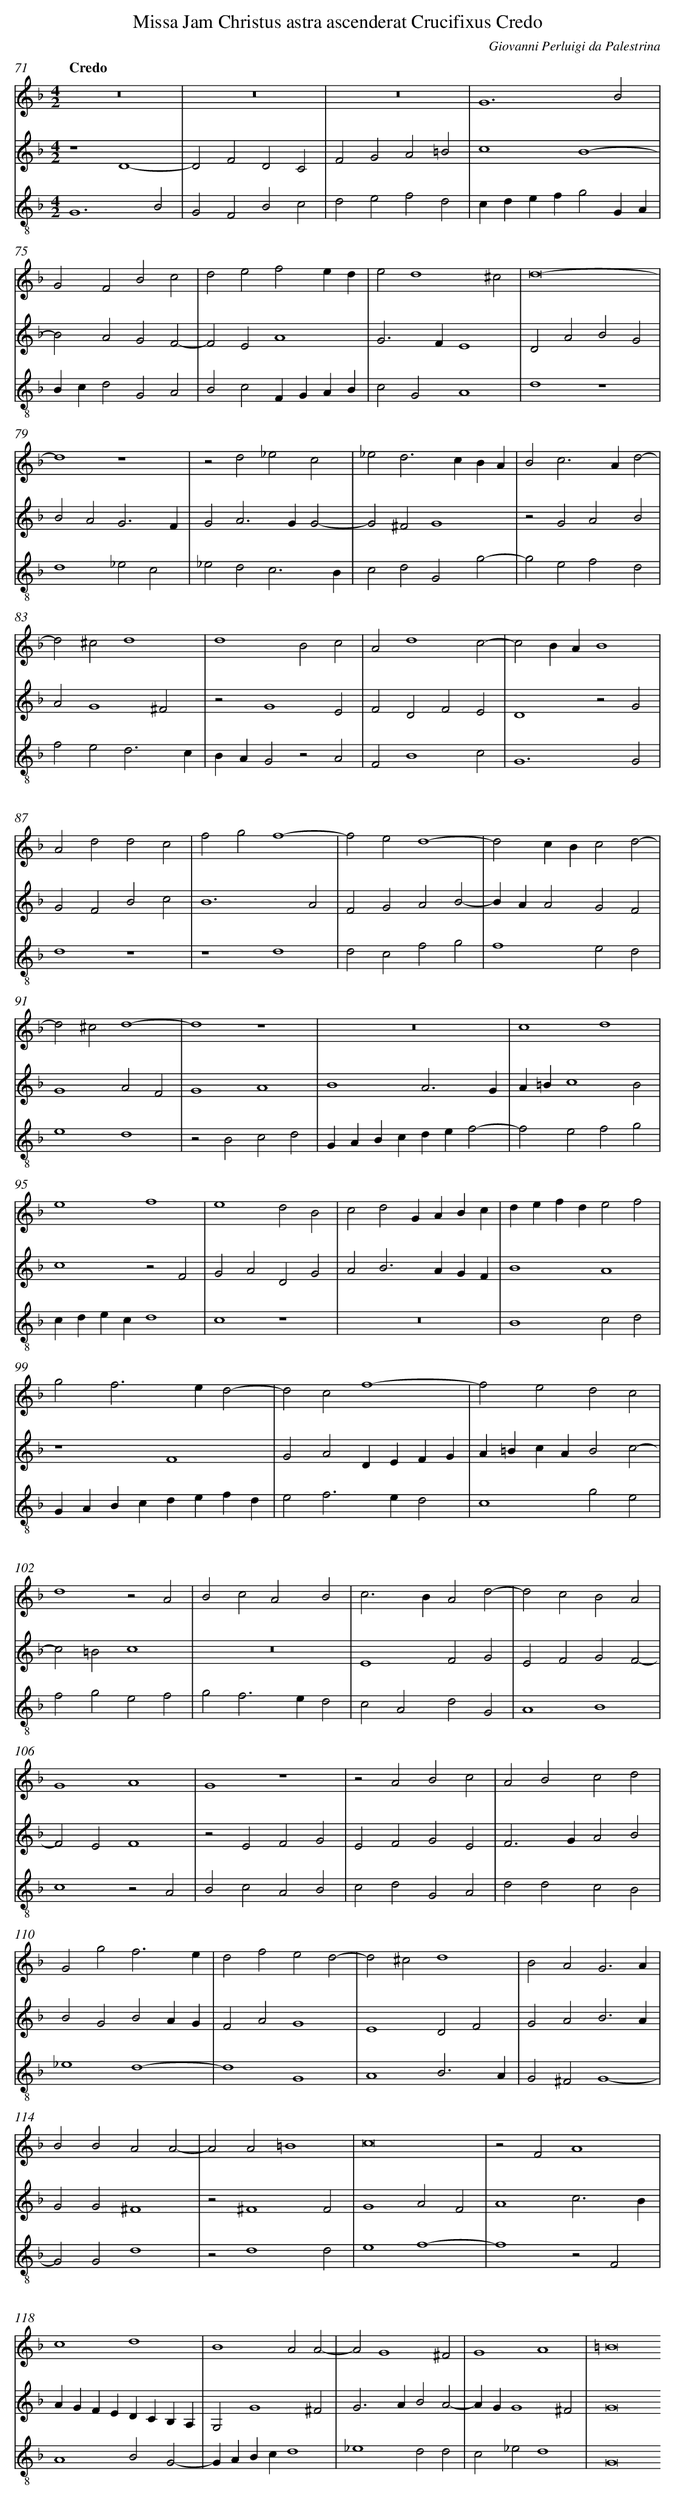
X:1
T: Missa Jam Christus astra ascenderat Crucifixus Credo
C: Giovanni Perluigi da Palestrina
L: 1/4
M: 4/2
Q: "Credo"
V: 1 clef=treble
V: 2 clef=treble
V: 3 clef=treble-8
K: F
[V:1] z8 |
[V:2] z4D4- |
[V:3] G6B2 |
[V:1] z8 |
[V:2] D2F2D2C2 |
[V:3] G2F2B2c2 |
[V:1] z8 |
[V:2] F2G2A2=B2 |
[V:3] d2e2f2d2 |
[V:1] G6B2 |
[V:2] c4B4- |
[V:3] cdefg2GA |
[V:1] G2F2B2c2 |
[V:2] B2A2G2F2- |
[V:3] Bcd2G2A2 |
[V:1] d2e2f2ed |
[V:2] F2E2A4 |
[V:3] B2c2FGAB |
[V:1] e2d4^c2 |
[V:2] G2>F2E4 |
[V:3] c2G2A4 |
[V:1] d8- |
[V:2] D2A2B2G2 |
[V:3] d4z4 |
[V:1] d4z4 |
[V:2] B2A2G3F |
[V:3] d4_e2c2 |
[V:1] z2d2_e2c2 |
[V:2] G2A2>G2G2- |
[V:3] _e2d2c3B |
[V:1] _e2d2>c2BA |
[V:2] G2^F2G4 |
[V:3] c2d2G2g2- |
[V:1] B2c2>A2d2- |
[V:2] z2G2A2B2 |
[V:3] g2e2f2d2 |
[V:1] d2^c2d4 |
[V:2] A2G4^F2 |
[V:3] f2e2d3c |
[V:1] d4B2c2 |
[V:2] z2G4E2 |
[V:3] BAG2z2A2 |
[V:1] A2d4c2- |
[V:2] F2D2F2E2 |
[V:3] F2B4c2 |
[V:1] c2BAB4 |
[V:2] D4z2G2 |
[V:3] G6G2 |
[V:1] A2d2d2c2 |
[V:2] G2F2B2c2 |
[V:3] d4z4 |
[V:1] f2g2f4- |
[V:2] B6A2 |
[V:3] z4d4 |
[V:1] f2e2d4- |
[V:2] F2G2A2B2- |
[V:3] d2c2f2g2 |
[V:1] d2cBc2d2- |
[V:2] BAA2G2F2 |
[V:3] f4e2d2 |
[V:1] d2^c2d4- |
[V:2] G4A2F2 |
[V:3] e4d4 |
[V:1] d4z4 |
[V:2] G4A4 |
[V:3] z2B2c2d2 |
[V:1] z8 |
[V:2] B4A3G |
[V:3] GABcdef2- |
[V:1] c4d4 |
[V:2] A=Bc4B2 |
[V:3] f2e2f2g2 |
[V:1] e4f4 |
[V:2] c4z2F2 |
[V:3] cdecd4 |
[V:1] e4d2B2 |
[V:2] G2A2D2G2 |
[V:3] c4z4 |
[V:1] c2d2GABc |
[V:2] A2B2>A2GF |
[V:3] z8 |
[V:1] defde2f2 |
[V:2] B4A4 |
[V:3] B4c2d2 |
[V:1] g2f2>e2d2- |
[V:2] z4F4 |
[V:3] GABcdefd |
[V:1] d2c2f4- |
[V:2] G2A2DEFG |
[V:3] e2f2>e2d2 |
[V:1] f2e2d2c2 |
[V:2] A=BcAB2c2- |
[V:3] c4g2e2 |
[V:1] d4z2A2 |
[V:2] c2=B2c4 |
[V:3] f2g2e2f2 |
[V:1] B2c2A2B2 |
[V:2] z8 |
[V:3] g2f2>e2d2 |
[V:1] c2>B2A2d2- |
[V:2] E4F2G2 |
[V:3] c2A2d2G2 |
[V:1] d2c2B2A2 |
[V:2] E2F2G2F2- |
[V:3] A4B4 |
[V:1] G4A4 |
[V:2] F2E2F4 |
[V:3] c4z2A2 |
[V:1] G4z4 |
[V:2] z2E2F2G2 |
[V:3] B2c2A2B2 |
[V:1] z2A2B2c2 |
[V:2] E2F2G2E2 |
[V:3] c2d2G2A2 |
[V:1] A2B2c2d2 |
[V:2] F2>G2A2B2 |
[V:3] d2d2c2B2 |
[V:1] G2g2f3e |
[V:2] B2G2B2AG |
[V:3] _e4d4- |
[V:1] d2f2e2d2- |
[V:2] F2A2G4 |
[V:3] d4G4 |
[V:1] d2^c2d4 |
[V:2] E4D2F2 |
[V:3] A4B3A |
[V:1] B2A2G3A |
[V:2] G2A2B3A |
[V:3] G2^F2G4- |
[V:1] B2B2A2A2- |
[V:2] G2G2^F4 |
[V:3] G2G2d4 |
[V:1] A2A2=B4 |
[V:2] z2^F4F2 |
[V:3] z2d4d2 |
[V:1] c8 |
[V:2] G4A2F2 |
[V:3] e4f4- |
[V:1] z2F2A4 |
[V:2] A4c3B |
[V:3] f4z2F2 |
[V:1] c4d4 |
[V:2] AGFEDCB,A, |
[V:3] A4B2G2- |
[V:1] B4A2A2- |
[V:2] G,2G4^F2 |
[V:3] GABcd4 |
[V:1] A2G4^F2 |
[V:2] G2>A2B2A2- |
[V:3] _e4d2d2 |
[V:1] G4A4 |
[V:2] AGG4^F2 |
[V:3] c2_e2d4 |
[V:1] =B8
[V:2] G8
[V:3] G8
